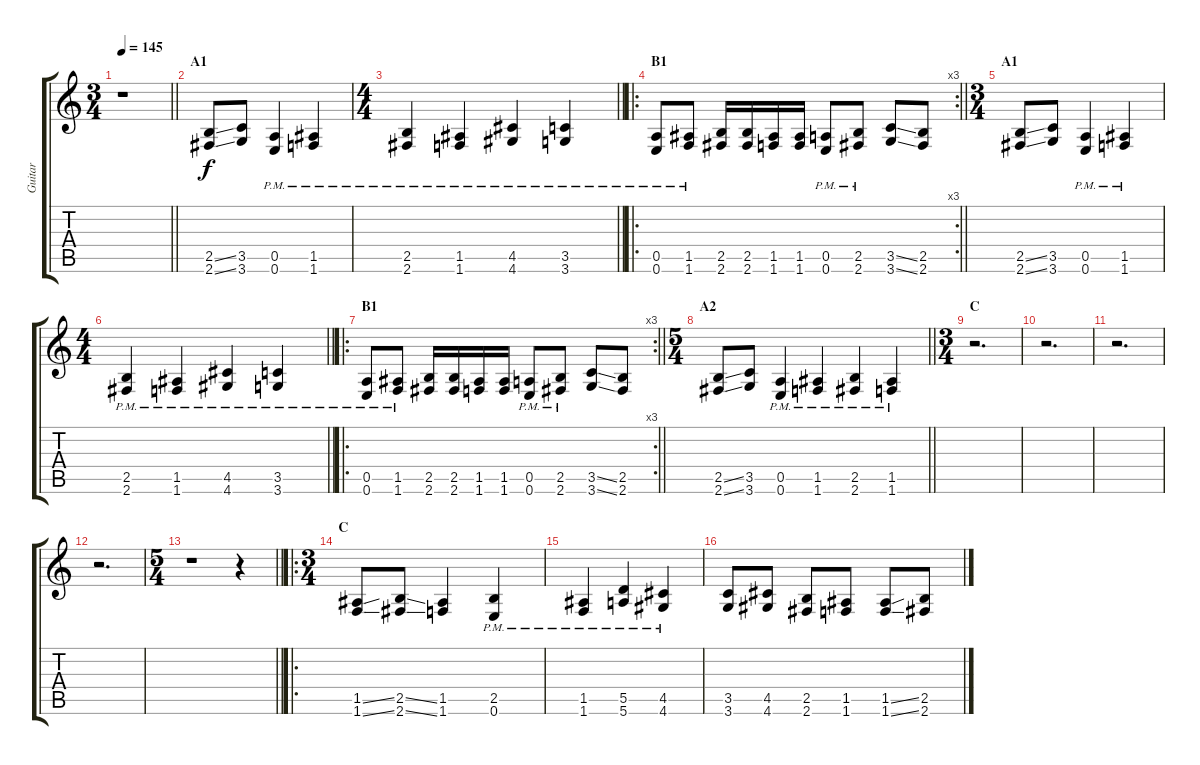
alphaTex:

\track ("Guitar" "Guitar") {instrument overdrivenguitar}
\staff {score tabs}
\tuning (E4 B3 G3 D3 A2 E2) {hide}
\ts (3 4)
\tempo 145
\clef g2
\barLineRight lightlight
\ks c
r.1{dy f instrument overdrivenguitar} |
\section ("" "A1")
(2.5{ss} 2.6{ss}).8 (3.5 3.6).8 (0.5{pm} 0.6{pm}).4 (1.5{pm} 1.6{pm}).4 |
\ts (4 4)
\barLineRight lightlight
(2.5{pm} 2.6{pm}).4 (1.5{pm} 1.6{pm}).4 (4.5{pm} 4.6{pm}).4 (3.5{pm} 3.6{pm}).4 |
\ro
\rc 3
\section ("" "B1")
\barLineRight lightlight
(0.5{pm} 0.6{pm}).8 (1.5{pm} 1.6{pm}).8 (2.5 2.6).16 (2.5 2.6).16 (1.5 1.6).16 (1.5 1.6).16 (0.5{pm} 0.6{pm}).8 (2.5{pm} 2.6{pm}).8 (3.5{ss} 3.6{ss}).8 (2.5 2.6).8 |
\ts (3 4)
\section ("" "A1")
(2.5{ss} 2.6{ss}).8 (3.5 3.6).8 (0.5{pm} 0.6{pm}).4 (1.5{pm} 1.6{pm}).4 |
\ts (4 4)
\barLineRight lightlight
(2.5{pm} 2.6{pm}).4 (1.5{pm} 1.6{pm}).4 (4.5{pm} 4.6{pm}).4 (3.5{pm} 3.6{pm}).4 |
\ro
\rc 3
\section ("" "B1")
\barLineRight lightlight
(0.5{pm} 0.6{pm}).8 (1.5{pm} 1.6{pm}).8 (2.5 2.6).16 (2.5 2.6).16 (1.5 1.6).16 (1.5 1.6).16 (0.5{pm} 0.6{pm}).8 (2.5{pm} 2.6{pm}).8 (3.5{ss} 3.6{ss}).8 (2.5 2.6).8 |
\ts (5 4)
\section ("" "A2")
\barLineRight lightlight
(2.5{ss} 2.6{ss}).8 (3.5 3.6).8 (0.5{pm} 0.6{pm}).4 (1.5{pm} 1.6{pm}).4 (2.5{pm} 2.6{pm}).4 (1.5{pm} 1.6).4 |
\ts (3 4)
\section ("" "C")
r.2{d} |
r.2{d} |
r.2{d} |
r.2{d} |
\ts (5 4)
\barLineRight lightlight
r.1 r.4 |
\ro
\ts (3 4)
\section ("" "C")
(1.5{ss} 1.6{ss}).8 (2.5{ss} 2.6{ss}).8 (1.5 1.6).4 (2.5{pm} 0.6{pm}).4 |
(1.5{pm} 1.6{pm}).4 (5.5{pm} 5.6{pm}).4 (4.5{pm} 4.6{pm}).4 |
(3.5 3.6).8 (4.5 4.6).8 (2.5 2.6).8 (1.5 1.6).8 (1.5{ss} 1.6{ss}).8 (2.5{ss} 2.6{ss}).8
